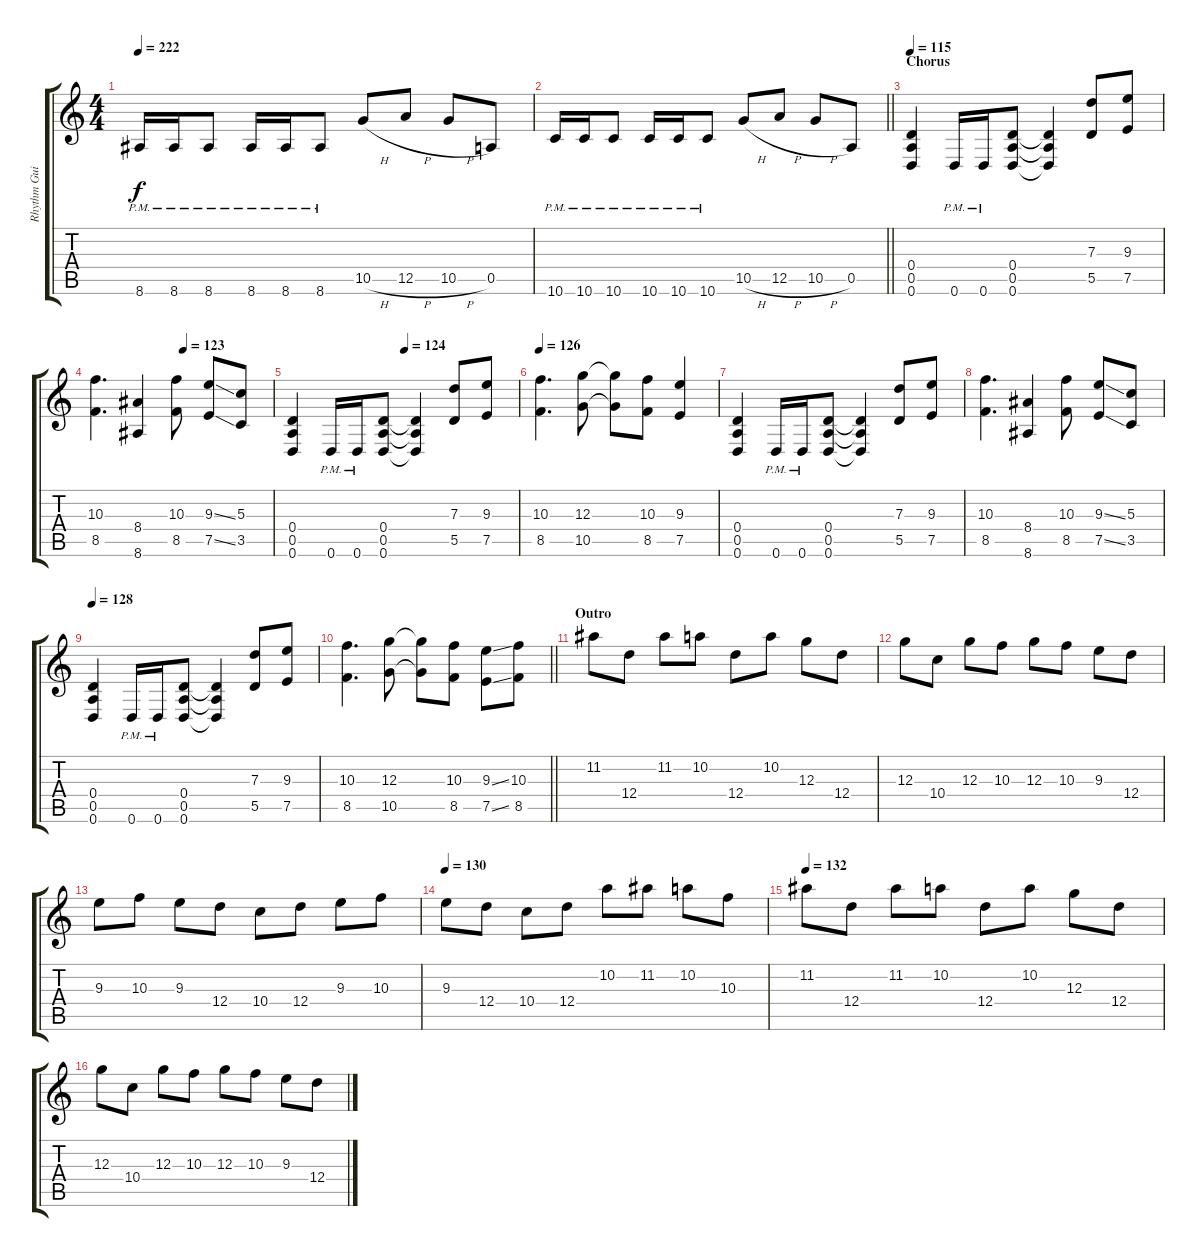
\track ("Rhythm Guitar II" "Rhythm Gui") {instrument overdrivenguitar}
\staff {score tabs}
\tuning (E4 B3 G3 D3 A2 D2) {hide}
\ts (4 4)
\tempo 222
\clef g2
\ks c
8.6{pm}.16{dy f} 8.6{pm}.16 8.6{pm}.8 8.6{pm}.16 8.6{pm}.16 8.6{pm}.8 10.5{h}.8 12.5{h}.8 10.5{h}.8 0.5.8 |
\barLineRight lightlight
10.6{pm}.16 10.6{pm}.16 10.6{pm}.8 10.6{pm}.16 10.6{pm}.16 10.6{pm}.8 10.5{h}.8 12.5{h}.8 10.5{h}.8 0.5.8 |
\section ("" "Chorus")
\tempo 115
(0.4 0.5 0.6).4 0.6{pm}.16 0.6{pm}.16 (0.4 0.5 0.6).8 (0.4{t} 0.5{t} 0.6{t}).4 (7.3 5.5).8 (9.3 7.5).8 |
\tempo (123 0.5)
(10.3 8.5).4{d} (8.4 8.6).4 (10.3 8.5).8 (9.3{ss} 7.5{ss}).8 (5.3 3.5).8 |
\tempo (124 0.5)
(0.4 0.5 0.6).4 0.6{pm}.16 0.6{pm}.16 (0.4 0.5 0.6).8 (0.4{t} 0.5{t} 0.6{t}).4 (7.3 5.5).8 (9.3 7.5).8 |
\tempo 126
(10.3 8.5).4{d} (12.3 10.5).8 (12.3{t} 10.5{t}).8 (10.3 8.5).8 (9.3 7.5).4 |
(0.4 0.5 0.6).4 0.6{pm}.16 0.6{pm}.16 (0.4 0.5 0.6).8 (0.4{t} 0.5{t} 0.6{t}).4 (7.3 5.5).8 (9.3 7.5).8 |
(10.3 8.5).4{d} (8.4 8.6).4 (10.3 8.5).8 (9.3{ss} 7.5{ss}).8 (5.3 3.5).8 |
\tempo 128
(0.4 0.5 0.6).4 0.6{pm}.16 0.6{pm}.16 (0.4 0.5 0.6).8 (0.4{t} 0.5{t} 0.6{t}).4 (7.3 5.5).8 (9.3 7.5).8 |
\barLineRight lightlight
(10.3 8.5).4{d} (12.3 10.5).8 (12.3{t} 10.5{t}).8 (10.3 8.5).8 (9.3{ss} 7.5{ss}).8 (10.3 8.5).8 |
\section ("" "Outro")
11.2.8{balance 8} 12.4.8 11.2.8 10.2.8 12.4.8 10.2.8 12.3.8 12.4.8 |
12.3.8 10.4.8 12.3.8 10.3.8 12.3.8 10.3.8 9.3.8 12.4.8 |
9.3.8 10.3.8 9.3.8 12.4.8 10.4.8 12.4.8 9.3.8 10.3.8 |
\tempo 130
9.3.8 12.4.8 10.4.8 12.4.8 10.2.8 11.2.8 10.2.8 10.3.8 |
\tempo 132
11.2.8 12.4.8 11.2.8 10.2.8 12.4.8 10.2.8 12.3.8 12.4.8 |
12.3.8 10.4.8 12.3.8 10.3.8 12.3.8 10.3.8 9.3.8 12.4.8
